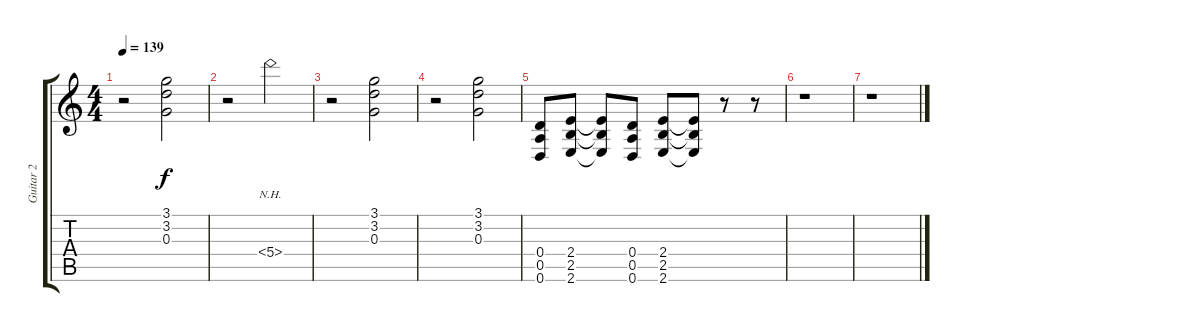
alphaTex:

\track ("Guitar 2" "Guitar 2") {instrument electricguitarclean}
\staff {score tabs}
\tuning (E4 B3 G3 D3 A2 D2) {hide}
\ts (4 4)
\tempo 139
\clef g2
\ks c
r.2{dy f} (3.1 3.2 0.3).2 |
r.2 5.4{nh}.2 |
r.2 (3.1 3.2 0.3).2 |
r.2 (3.1 3.2 0.3).2 |
(0.4 0.5 0.6).8{instrument distortionguitar} (2.4 2.5 2.6).8 (2.4{t} 2.5{t} 2.6{t}).8 (0.4 0.5 0.6).8 (2.4 2.5 2.6).8 (2.4{t} 2.5{t} 2.6{t}).8 r.8 r.8 |
r.1 |
r.1
